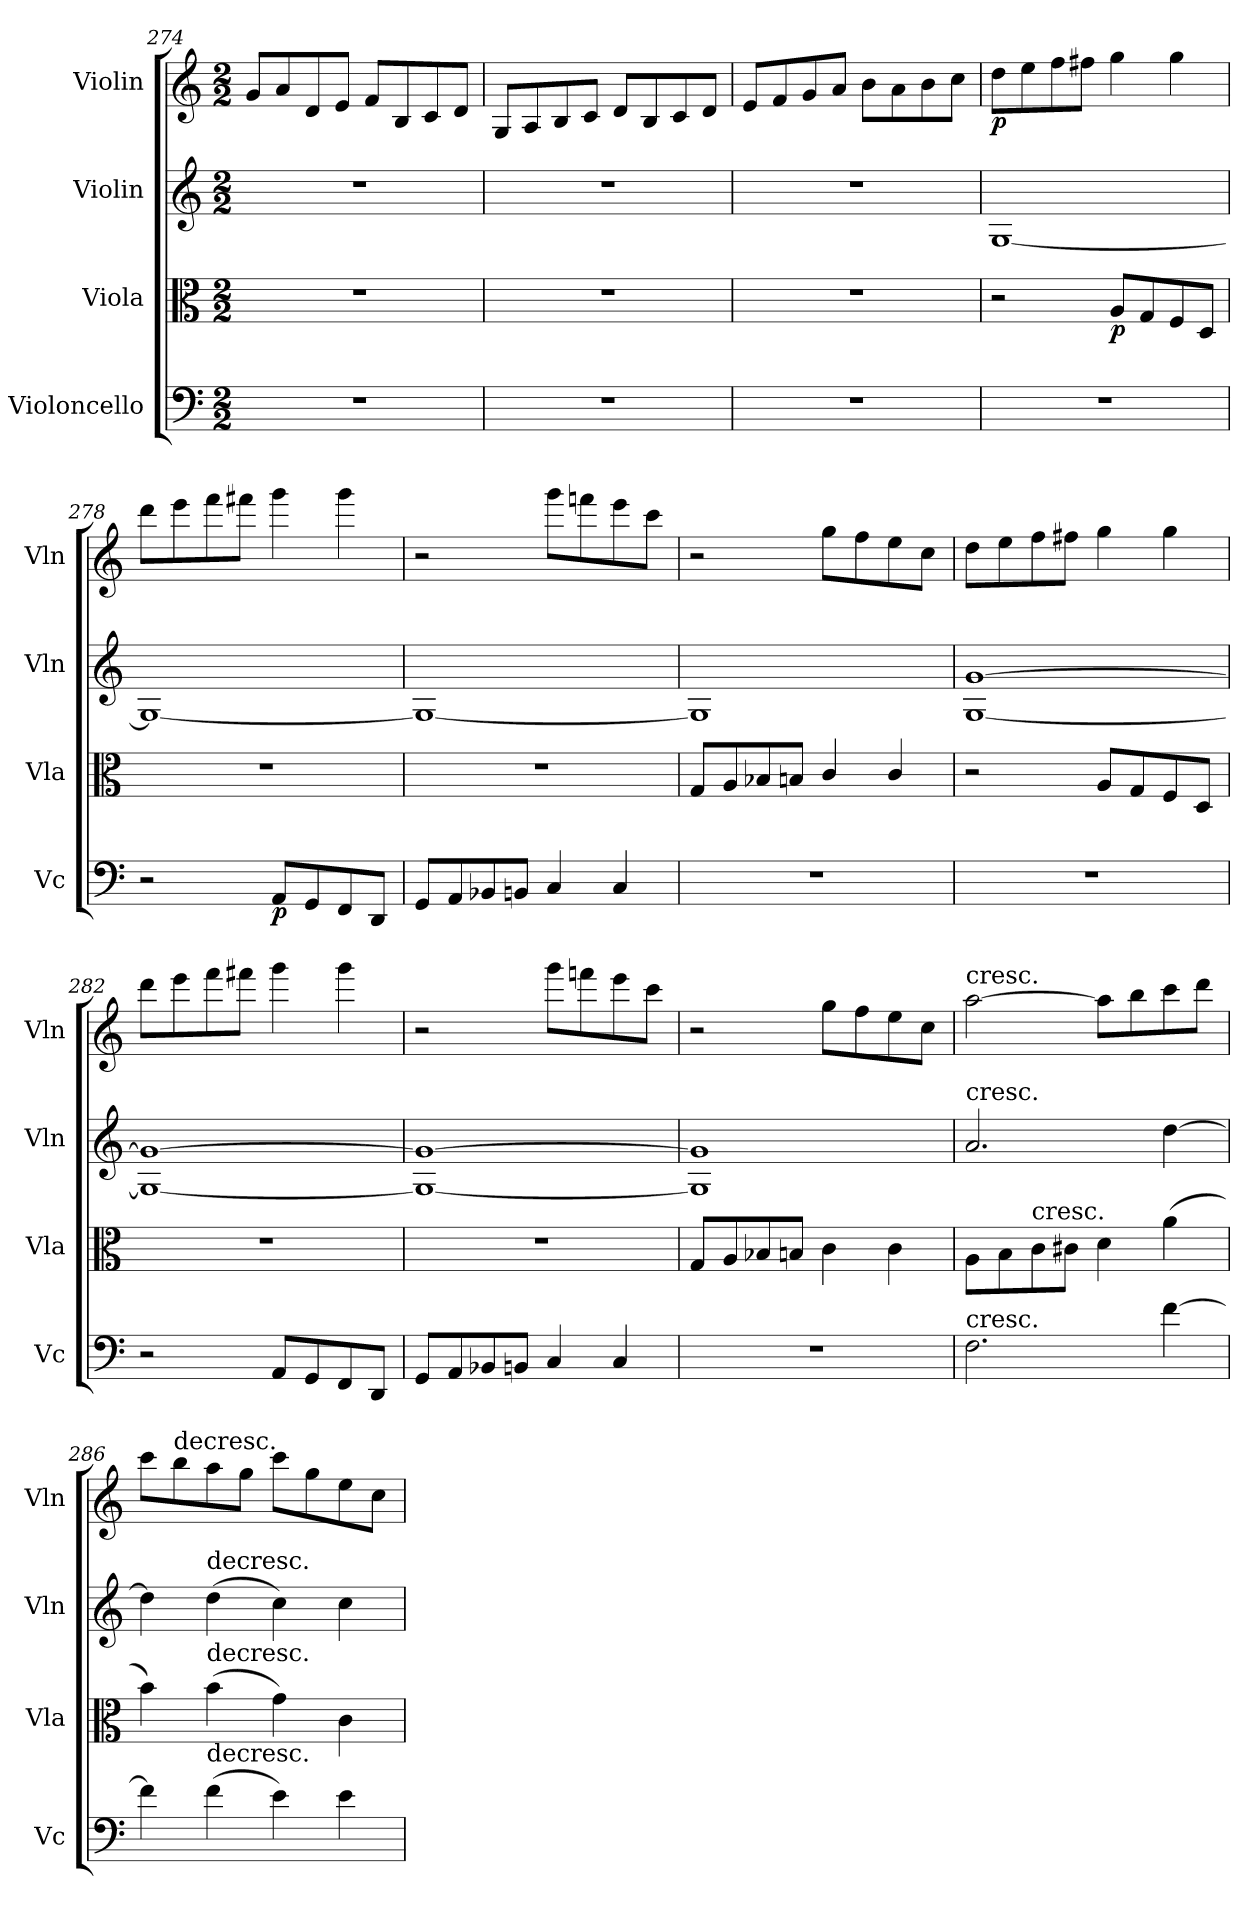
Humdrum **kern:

**kern	**dynam	**kern	**dynam	**kern	**kern	**dynam
*part4	*part4	*part3	*part3	*part2	*part1	*part1
*staff4	*staff4	*staff3	*staff3	*staff2	*staff1	*staff1
*I"Violoncello	*	*I"Viola	*	*I"Violin	*I"Violin	*
*I'Vc	*	*I'Vla	*	*I'Vln	*I'Vln	*
*clefF4	*	*clefC3	*	*clefG2	*clefG2	*
*k[]	*	*k[]	*	*k[]	*k[]	*
*M2/2	*	*M2/2	*	*M2/2	*M2/2	*
=274	=274	=274	=274	=274	=274	=274
1r	.	1r	.	1r	8g/L	.
.	.	.	.	.	8a/	.
.	.	.	.	.	8d/	.
.	.	.	.	.	8e/J	.
.	.	.	.	.	8f/L	.
.	.	.	.	.	8B/	.
.	.	.	.	.	8c/	.
.	.	.	.	.	8d/J	.
=275	=275	=275	=275	=275	=275	=275
1r	.	1r	.	1r	8G/L	.
.	.	.	.	.	8A/	.
.	.	.	.	.	8B/	.
.	.	.	.	.	8c/J	.
.	.	.	.	.	8d/L	.
.	.	.	.	.	8B/	.
.	.	.	.	.	8c/	.
.	.	.	.	.	8d/J	.
=276	=276	=276	=276	=276	=276	=276
1r	.	1r	.	1r	8e/L	.
.	.	.	.	.	8f/	.
.	.	.	.	.	8g/	.
.	.	.	.	.	8a/J	.
.	.	.	.	.	8b\L	.
.	.	.	.	.	8a\	.
.	.	.	.	.	8b\	.
.	.	.	.	.	8cc\J	.
=277	=277	=277	=277	=277	=277	=277
1r	.	2r	.	[1G	8dd\L	p
.	.	.	.	.	8ee\	.
.	.	.	.	.	8ff\	.
.	.	.	.	.	8ff#X\J	.
.	.	8A/L	p	.	4gg\	.
.	.	8G/	.	.	.	.
.	.	8F/	.	.	4gg\	.
.	.	8D/J	.	.	.	.
=278	=278	=278	=278	=278	=278	=278
2r	.	1r	.	1G_	8ddd\L	.
.	.	.	.	.	8eee\	.
.	.	.	.	.	8fff\	.
.	.	.	.	.	8fff#X\J	.
8AA/L	p	.	.	.	4ggg\	.
8GG/	.	.	.	.	.	.
8FF/	.	.	.	.	4ggg\	.
8DD/J	.	.	.	.	.	.
=279	=279	=279	=279	=279	=279	=279
8GG/L	.	1r	.	1G_	2r	.
8AA/	.	.	.	.	.	.
8BB-X/	.	.	.	.	.	.
8BBn/J	.	.	.	.	.	.
4C/	.	.	.	.	8ggg\L	.
.	.	.	.	.	8fffn\	.
4C/	.	.	.	.	8eee\	.
.	.	.	.	.	8ccc\J	.
=280	=280	=280	=280	=280	=280	=280
1r	.	8G/L	.	1G]	2r	.
.	.	8A/	.	.	.	.
.	.	8B-X/	.	.	.	.
.	.	8Bn/J	.	.	.	.
.	.	4c/	.	.	8gg\L	.
.	.	.	.	.	8ff\	.
.	.	4c/	.	.	8ee\	.
.	.	.	.	.	8cc\J	.
=281	=281	=281	=281	=281	=281	=281
1r	.	2r	.	[1G [1g	8dd\L	.
.	.	.	.	.	8ee\	.
.	.	.	.	.	8ff\	.
.	.	.	.	.	8ff#X\J	.
.	.	8A/L	.	.	4gg\	.
.	.	8G/	.	.	.	.
.	.	8F/	.	.	4gg\	.
.	.	8D/J	.	.	.	.
=282	=282	=282	=282	=282	=282	=282
2r	.	1r	.	1G_ 1g_	8ddd\L	.
.	.	.	.	.	8eee\	.
.	.	.	.	.	8fff\	.
.	.	.	.	.	8fff#X\J	.
8AA/L	.	.	.	.	4ggg\	.
8GG/	.	.	.	.	.	.
8FF/	.	.	.	.	4ggg\	.
8DD/J	.	.	.	.	.	.
=283	=283	=283	=283	=283	=283	=283
8GG/L	.	1r	.	1G_ 1g_	2r	.
8AA/	.	.	.	.	.	.
8BB-X/	.	.	.	.	.	.
8BBn/J	.	.	.	.	.	.
4C/	.	.	.	.	8ggg\L	.
.	.	.	.	.	8fffn\	.
4C/	.	.	.	.	8eee\	.
.	.	.	.	.	8ccc\J	.
=284	=284	=284	=284	=284	=284	=284
1r	.	8G/L	.	1G] 1g]	2r	.
.	.	8A/	.	.	.	.
.	.	8B-X/	.	.	.	.
.	.	8Bn/J	.	.	.	.
.	.	4c\	.	.	8gg\L	.
.	.	.	.	.	8ff\	.
.	.	4c\	.	.	8ee\	.
.	.	.	.	.	8cc\J	.
=285	=285	=285	=285	=285	=285	=285
!	!	!	!	!	!LO:TX:t=cresc.	!
!	!	!	!	!LO:TX:t=cresc.	!	!
!LO:TX:t=cresc.	!	!	!	!	!	!
2.F\	.	8A\L	.	2.a/	[2aa\	.
.	.	8B\	.	.	.	.
!	!	!LO:TX:t=cresc.	!	!	!	!
.	.	8c\	.	.	.	.
.	.	8c#X\J	.	.	.	.
.	.	4d\	.	.	8aa\L]	.
.	.	.	.	.	8bb\	.
[4f\	.	(4a\	.	[4dd\	8ccc\	.
.	.	.	.	.	8ddd\J	.
=286	=286	=286	=286	=286	=286	=286
4f\]	.	4b\)	.	4dd\]	8ccc\L	.
!	!	!	!	!	!LO:TX:t=decresc.	!
.	.	.	.	.	8bb\	.
!	!	!	!	!LO:TX:t=decresc.	!	!
!	!	!LO:TX:t=decresc.	!	!	!	!
!LO:TX:t=decresc.	!	!	!	!	!	!
(4f\	.	(4b\	.	(4dd\	8aa\	.
.	.	.	.	.	8gg\J	.
4e\)	.	4g\)	.	4cc\)	8ccc\L	.
.	.	.	.	.	8gg\	.
4e\	.	4c\	.	4cc\	8ee\	.
.	.	.	.	.	8cc\J	.
=	=	=	=	=	=	=
*-	*-	*-	*-	*-	*-	*-
